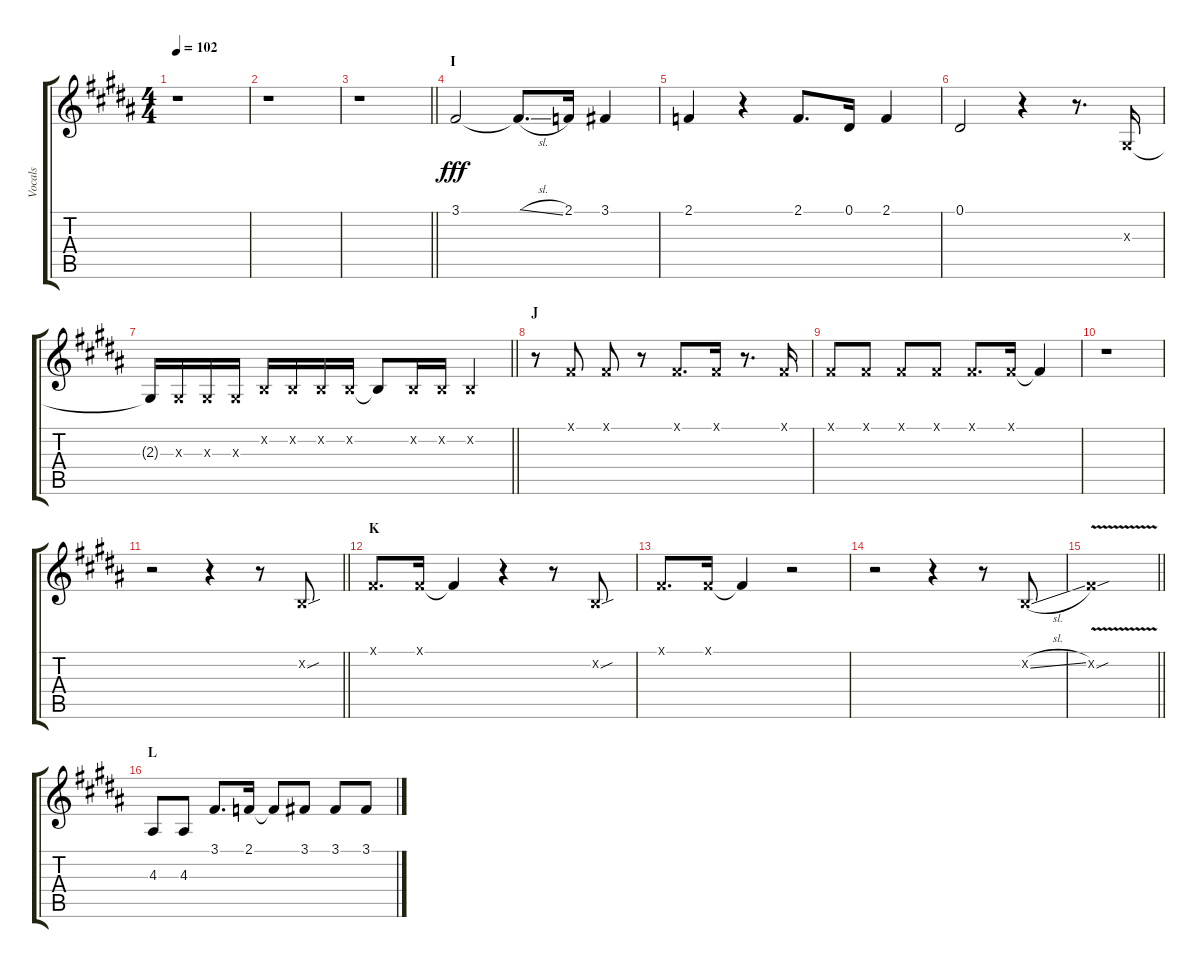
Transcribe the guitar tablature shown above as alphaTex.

\track ("Vocals" "Vocals") {instrument voiceoohs}
\staff {score tabs}
\tuning (Eb4 Bb3 Gb3 Db3 Ab2 Db2) {hide}
\ts (4 4)
\tempo 102
\clef g2
\ks b
r.1{dy fff} |
r.1 |
\barLineRight lightlight
r.1 |
\section ("" "I")
3.1.2 3.1{sl t}.8{d} 2.1.16 3.1.4 |
2.1.4 r.4 2.1.8{d} 0.1.16 2.1.4 |
0.1.2 r.4 r.8{d} 2.3{x}.16 |
\barLineRight lightlight
2.3{t}.16 2.3{x}.16 2.3{x}.16 2.3{x}.16 1.2{x}.16 1.2{x}.16 1.2{x}.16 1.2{x}.16 1.2{t}.8 1.2{x}.16 1.2{x}.16 1.2{x}.4 |
\section ("" "J")
r.8 3.1{x}.8 3.1{x}.8 r.8 3.1{x}.8{d} 3.1{x}.16 r.8{d} 3.1{x}.16 |
3.1{x}.8 3.1{x}.8 3.1{x}.8 3.1{x}.8 3.1{x}.8{d} 3.1{x}.16 3.1{t}.4 |
r.1 |
\barLineRight lightlight
r.2 r.4 r.8 1.2{sou x}.8 |
\section ("" "K")
3.1{x}.8{d} 3.1{x}.16 3.1{t}.4 r.4 r.8 1.2{sou x}.8 |
3.1{x}.8{d} 3.1{x}.16 3.1{t}.4 r.2 |
r.2 r.4 r.8 1.2{sl x}.8 |
\barLineRight lightlight
8.2{v sou x}.1 |
\section ("" "L")
4.3.8 4.3.8 3.1.8{d} 2.1.16 2.1{t}.8 3.1.8 3.1.8 3.1.8
